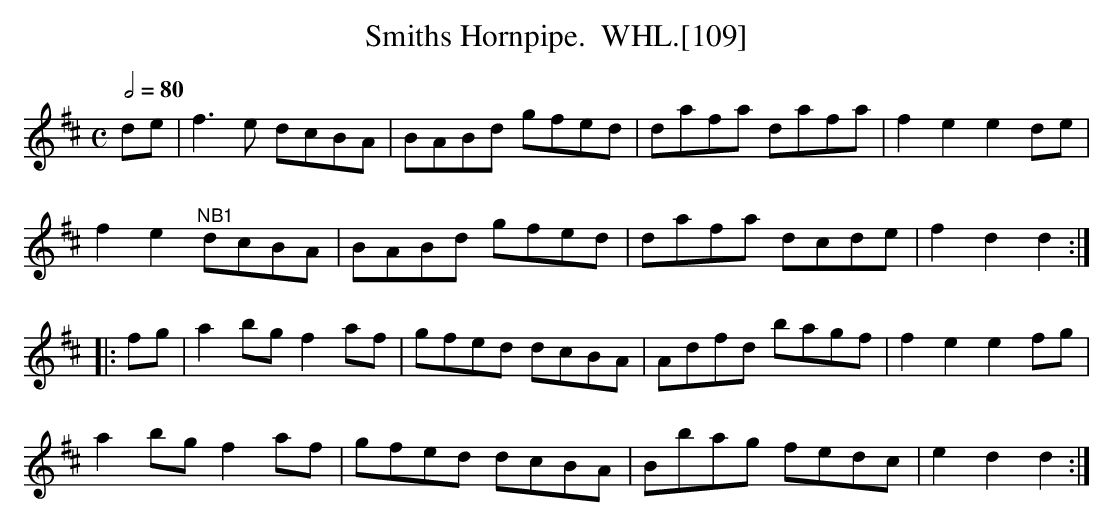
X:1
T:Smiths Hornpipe.  WHL.[109]
M:C
L:1/8
Q:1/2=80
K:D
de|f3e dcBA|BABd gfed|dafa dafa|f2e2e2 de|
f2e2 "^NB1"dcBA|BABd gfed|dafa dcde|f2d2d2 :|
|: fg|a2 bg f2af|gfed dcBA|Adfd bagf |f2e2e2 fg|
a2bgf2af|gfed dcBA|Bbag fedc|e2d2d2 :|
